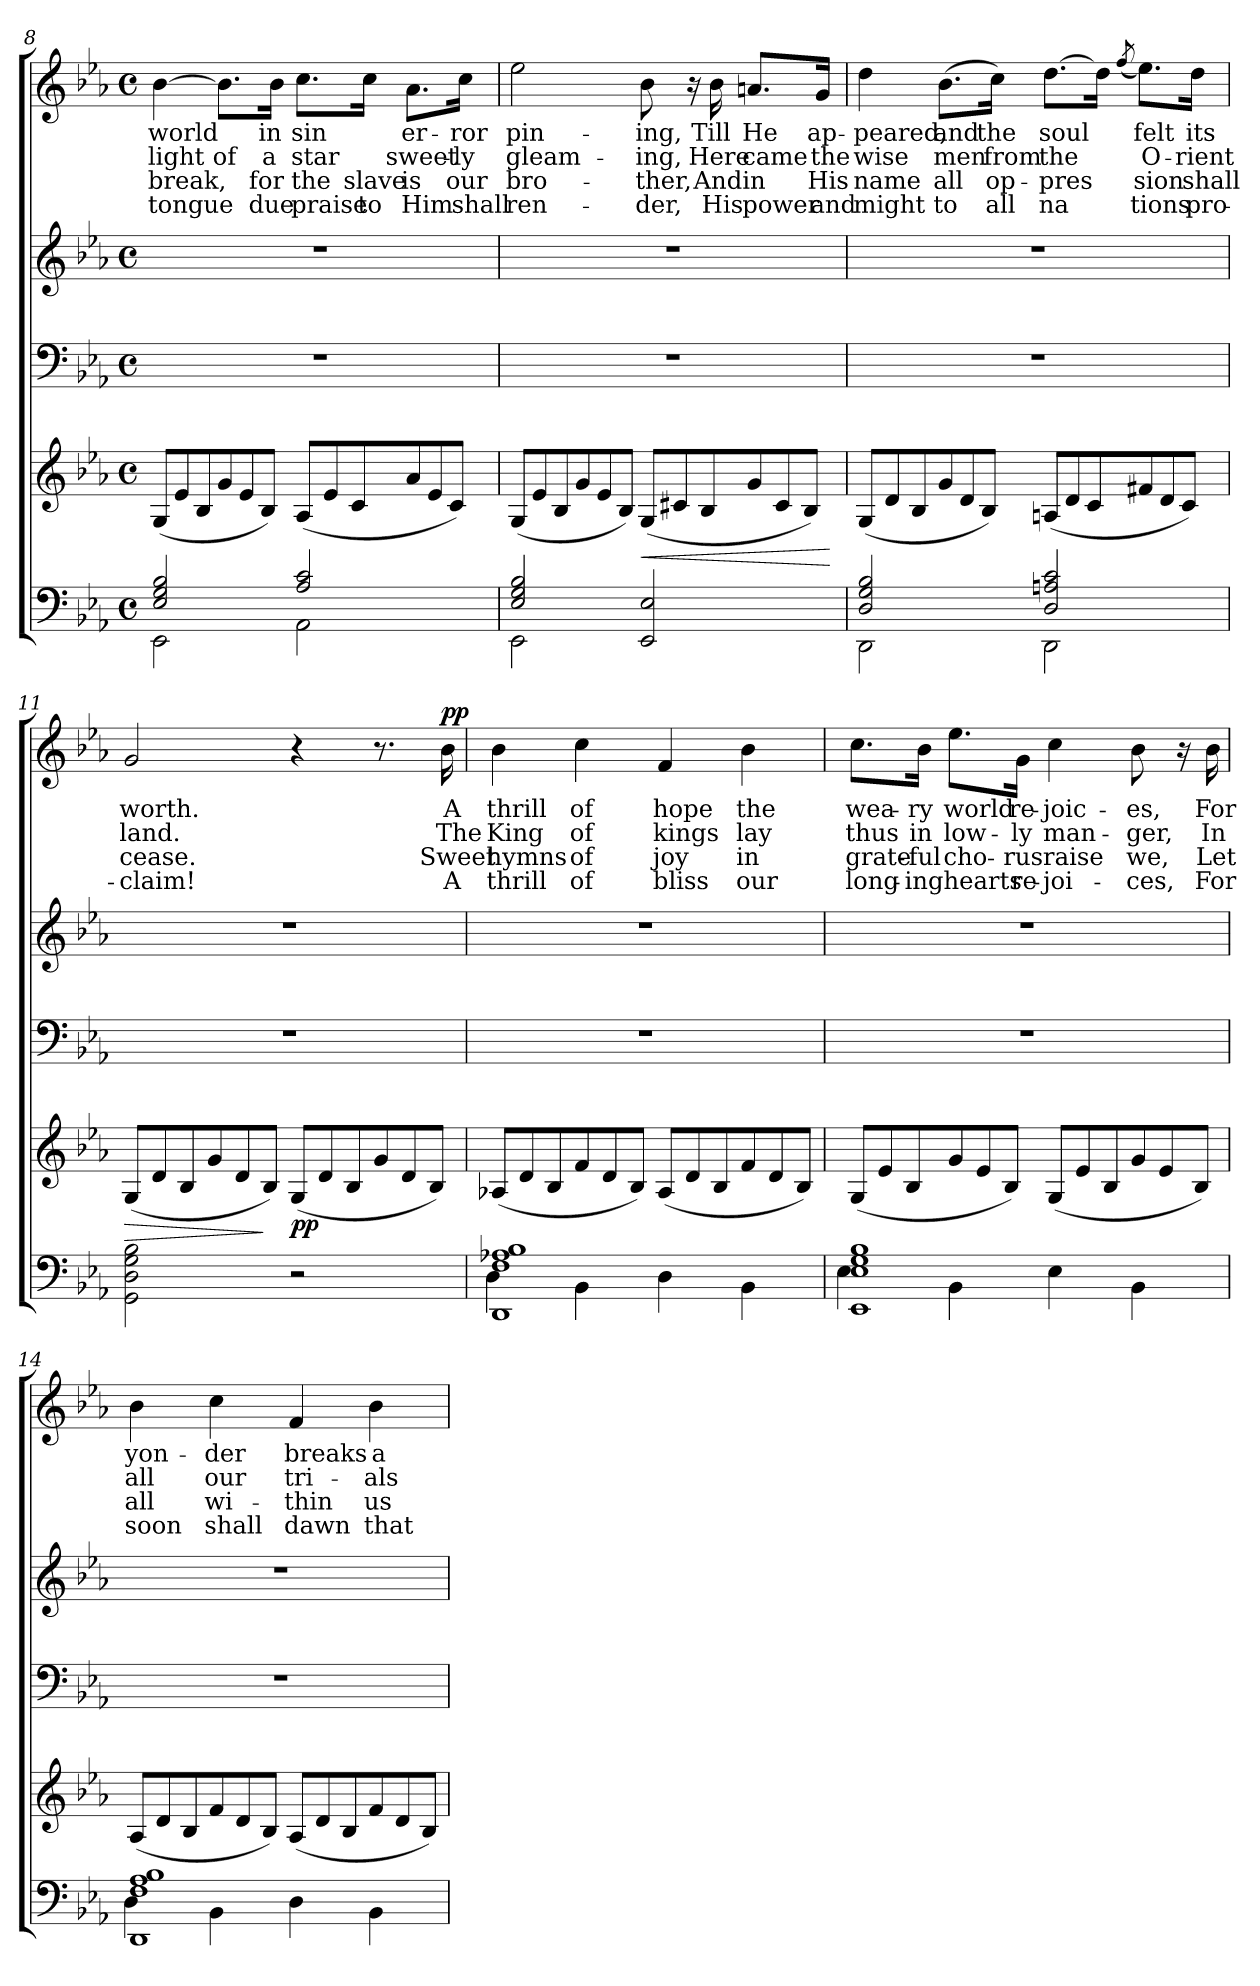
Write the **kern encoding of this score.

**kern	**kern	**dynam	**kern	**kern	**kern	**text	**text	**text	**text	**dynam
*part4	*part4	*part4	*part3	*part2	*part1	*part1	*part1	*part1	*part1	*part1
*staff5	*staff4	*staff4/5	*staff3	*staff2	*staff1	*staff1	*staff1	*staff1	*staff1	*staff1
*clefF4	*clefG2	*	*clefF4	*clefG2	*clefG2	*	*	*	*	*
*k[b-e-a-]	*k[b-e-a-]	*	*k[b-e-a-]	*k[b-e-a-]	*k[b-e-a-]	*	*	*	*	*
*E-:	*E-:	*	*E-:	*E-:	*E-:	*	*	*	*	*
*M4/4	*M4/4	*	*M4/4	*M4/4	*M4/4	*	*	*	*	*
*met(c)	*met(c)	*	*met(c)	*met(c)	*met(c)	*	*	*	*	*
=8	=8	=8	=8	=8	=8	=8	=8	=8	=8	=8
*^	*	*	*	*	*	*	*	*	*	*
*	*	*Xtuplet	*	*	*	*	*	*	*	*	*
!	!	!	!	!	!	!	!LO:LY:b	!LO:LY:b	!LO:LY:b	!LO:LY:b	!
2E-/ 2G/ 2B-/	2EE-\	(<12G/L	.	1r	1r	[4b-\	world	light	break,	tongue	.
.	.	12e-/	.	.	.	.	.	.	.	.	.
.	.	12B-/	.	.	.	.	.	.	.	.	.
!	!	!	!	!	!	!	!	!LO:LY:b	!	!	!
.	.	12g/	.	.	.	8.b-\L]	.	of	.	.	.
.	.	12e-/	.	.	.	.	.	.	.	.	.
.	.	12B-/J)	.	.	.	.	.	.	.	.	.
!	!	!	!	!	!	!	!LO:LY:b	!LO:LY:b	!LO:LY:b	!LO:LY:b	!
.	.	.	.	.	.	16b-\Jk	in	a	for	due	.
!	!	!	!	!	!	!	!LO:LY:b	!LO:LY:b	!LO:LY:b	!LO:LY:b	!
2A-/ 2c/	2AA-\	(<12A-/L	.	.	.	8.cc\L	sin	star	the	praise	.
.	.	12e-/	.	.	.	.	.	.	.	.	.
.	.	12c/	.	.	.	.	.	.	.	.	.
!	!	!	!	!	!	!	!	!	!LO:LY:b	!LO:LY:b	!
.	.	.	.	.	.	16cc\Jk	.	.	slave	to	.
!	!	!	!	!	!	!	!LO:LY:b	!LO:LY:b	!LO:LY:b	!LO:LY:b	!
.	.	12a-/	.	.	.	8.a-\L	er-	sweet-	is	Him	.
.	.	12e-/	.	.	.	.	.	.	.	.	.
.	.	12c/J)	.	.	.	.	.	.	.	.	.
!	!	!	!	!	!	!	!LO:LY:b	!LO:LY:b	!LO:LY:b	!LO:LY:b	!
.	.	.	.	.	.	16cc\Jk	-ror	-ly	our	shall	.
!!LO:PB:g=z
=9	=9	=9	=9	=9	=9	=9	=9	=9	=9	=9	=9
!	!	!	!	!	!	!	!LO:LY:b	!LO:LY:b	!LO:LY:b	!LO:LY:b	!
2E-/ 2G/ 2B-/	2EE-\	(<12G/L	.	1r	1r	2ee-\	pin-	gleam-	bro-	ren-	.
.	.	12e-/	.	.	.	.	.	.	.	.	.
.	.	12B-/	.	.	.	.	.	.	.	.	.
.	.	12g/	.	.	.	.	.	.	.	.	.
.	.	12e-/	.	.	.	.	.	.	.	.	.
.	.	12B-/J)	.	.	.	.	.	.	.	.	.
!	!	!	!LO:HP:b	!	!	!	!LO:LY:b	!LO:LY:b	!LO:LY:b	!LO:LY:b	!
2EE-/ 2E-/	2ryy	(<12G/L	<	.	.	8b-\	-ing,	-ing,	-ther,	-der,	.
.	.	12c#X/	.	.	.	.	.	.	.	.	.
.	.	.	.	.	.	16r	.	.	.	.	.
.	.	12B-/	.	.	.	.	.	.	.	.	.
!	!	!	!	!	!	!	!LO:LY:b	!LO:LY:b	!LO:LY:b	!LO:LY:b	!
.	.	.	.	.	.	16b-\	Till	Here	And	His	.
!	!	!	!	!	!	!	!LO:LY:b	!LO:LY:b	!LO:LY:b	!LO:LY:b	!
.	.	12g/	.	.	.	8.an/L	He	came	in	power	.
.	.	12c#/	.	.	.	.	.	.	.	.	.
.	.	12B-/J)	.	.	.	.	.	.	.	.	.
!	!	!	!	!	!	!	!LO:LY:b	!LO:LY:b	!LO:LY:b	!LO:LY:b	!
.	.	.	.	.	.	16g/Jk	ap-	the	His	and	.
*v	*v	*	*	*	*	*	*	*	*	*	*
.	.	[	.	.	.	.	.	.	.	.
=10	=10	=10	=10	=10	=10	=10	=10	=10	=10	=10
*^	*	*	*	*	*	*	*	*	*	*
!	!	!	!	!	!	!	!LO:LY:b	!LO:LY:b	!LO:LY:b	!LO:LY:b	!
2D/ 2G/ 2B-/	2DD\	(<12G/L	.	1r	1r	4dd\	-peared,	wise	name	might	.
.	.	12d/	.	.	.	.	.	.	.	.	.
.	.	12B-/	.	.	.	.	.	.	.	.	.
!	!	!	!	!	!	!	!LO:LY:b	!LO:LY:b	!LO:LY:b	!LO:LY:b	!
.	.	12g/	.	.	.	(>8.b-\L	and	men	all	to	.
.	.	12d/	.	.	.	.	.	.	.	.	.
.	.	12B-/J)	.	.	.	.	.	.	.	.	.
!	!	!	!	!	!	!	!LO:LY:b	!LO:LY:b	!LO:LY:b	!LO:LY:b	!
.	.	.	.	.	.	16cc\Jk)	the	from	op-	all	.
!	!	!	!	!	!	!	!LO:LY:b	!LO:LY:b	!LO:LY:b	!LO:LY:b	!
2D/ 2An/ 2c/	2DD\	(<12An/L	.	.	.	[8.dd\L	soul	the	-pres	na	.
.	.	12d/	.	.	.	.	.	.	.	.	.
.	.	12c/	.	.	.	.	.	.	.	.	.
.	.	.	.	.	.	16dd\Jk]	.	.	.	.	.
.	.	.	.	.	.	(<8qff/	.	.	.	.	.
!	!	!	!	!	!	!	!LO:LY:b	!LO:LY:b	!LO:LY:b	!LO:LY:b	!
.	.	12f#X/	.	.	.	8.ee-\L)	felt	O-	sion	tions	.
.	.	12d/	.	.	.	.	.	.	.	.	.
.	.	12c/J)	.	.	.	.	.	.	.	.	.
!	!	!	!	!	!	!	!LO:LY:b	!LO:LY:b	!LO:LY:b	!LO:LY:b	!
.	.	.	.	.	.	16dd\Jk	its	-rient	shall	pro-	.
*v	*v	*	*	*	*	*	*	*	*	*	*
!!LO:LB:g=z
=11	=11	=11	=11	=11	=11	=11	=11	=11	=11	=11
!	!	!LO:HP:b	!	!	!	!LO:LY:b	!LO:LY:b	!LO:LY:b	!LO:LY:b	!
2GG\ 2D\ 2G\ 2B-\	(<12G/L	>	1r	1r	2g/	worth.	land.	cease.	-claim!	.
.	12d/	.	.	.	.	.	.	.	.	.
.	12B-/	.	.	.	.	.	.	.	.	.
.	12g/	.	.	.	.	.	.	.	.	.
.	12d/	.	.	.	.	.	.	.	.	.
.	12B-/J)	]	.	.	.	.	.	.	.	.
!	!	!LO:DY:b	!	!	!	!	!	!	!	!
2r	(<12G/L	pp	.	.	4r	.	.	.	.	.
.	12d/	.	.	.	.	.	.	.	.	.
.	12B-/	.	.	.	.	.	.	.	.	.
.	12g/	.	.	.	8.r	.	.	.	.	.
.	12d/	.	.	.	.	.	.	.	.	.
.	12B-/J)	.	.	.	.	.	.	.	.	.
!	!	!	!	!	!	!LO:LY:b	!LO:LY:b	!LO:LY:b	!LO:LY:b	!LO:DY:a
.	.	.	.	.	16b-\	A	The	Sweet	A	pp
=12	=12	=12	=12	=12	=12	=12	=12	=12	=12	=12
*^	*	*	*	*	*	*	*	*	*	*
!	!	!	!	!	!	!	!LO:LY:b	!LO:LY:b	!LO:LY:b	!LO:LY:b	!
1DD 1F 1A-X 1B-	4D\	(<12A-X/L	.	1r	1r	4b-\	thrill	King	hymns	thrill	.
.	.	12d/	.	.	.	.	.	.	.	.	.
.	.	12B-/	.	.	.	.	.	.	.	.	.
!	!	!	!	!	!	!	!LO:LY:b	!LO:LY:b	!LO:LY:b	!LO:LY:b	!
.	4BB-\	12f/	.	.	.	4cc\	of	of	of	of	.
.	.	12d/	.	.	.	.	.	.	.	.	.
.	.	12B-/J)	.	.	.	.	.	.	.	.	.
!	!	!	!	!	!	!	!LO:LY:b	!LO:LY:b	!LO:LY:b	!LO:LY:b	!
.	4D\	(<12A-/L	.	.	.	4f/	hope	kings	joy	bliss	.
.	.	12d/	.	.	.	.	.	.	.	.	.
.	.	12B-/	.	.	.	.	.	.	.	.	.
!	!	!	!	!	!	!	!LO:LY:b	!LO:LY:b	!LO:LY:b	!LO:LY:b	!
.	4BB-\	12f/	.	.	.	4b-\	the	lay	in	our	.
.	.	12d/	.	.	.	.	.	.	.	.	.
.	.	12B-/J)	.	.	.	.	.	.	.	.	.
=13	=13	=13	=13	=13	=13	=13	=13	=13	=13	=13	=13
!	!	!	!	!	!	!	!LO:LY:b	!LO:LY:b	!LO:LY:b	!LO:LY:b	!
1EE- 1E- 1G 1B-	4E-\	(<12G/L	.	1r	1r	8.cc\L	wea-	thus	grate-	long-	.
.	.	12e-/	.	.	.	.	.	.	.	.	.
.	.	12B-/	.	.	.	.	.	.	.	.	.
!	!	!	!	!	!	!	!LO:LY:b	!LO:LY:b	!LO:LY:b	!LO:LY:b	!
.	.	.	.	.	.	16b-\Jk	-ry	in	-ful	-ing	.
!	!	!	!	!	!	!	!LO:LY:b	!LO:LY:b	!LO:LY:b	!LO:LY:b	!
.	4BB-\	12g/	.	.	.	8.ee-\L	world	low-	cho-	hearts	.
.	.	12e-/	.	.	.	.	.	.	.	.	.
.	.	12B-/J)	.	.	.	.	.	.	.	.	.
!	!	!	!	!	!	!	!LO:LY:b	!LO:LY:b	!LO:LY:b	!LO:LY:b	!
.	.	.	.	.	.	16g\Jk	re-	-ly	-rus	re-	.
!	!	!	!	!	!	!	!LO:LY:b	!LO:LY:b	!LO:LY:b	!LO:LY:b	!
.	4E-\	(<12G/L	.	.	.	4cc\	-joic-	man-	raise	-joi-	.
.	.	12e-/	.	.	.	.	.	.	.	.	.
.	.	12B-/	.	.	.	.	.	.	.	.	.
!	!	!	!	!	!	!	!LO:LY:b	!LO:LY:b	!LO:LY:b	!LO:LY:b	!
.	4BB-\	12g/	.	.	.	8b-\	-es,	-ger,	we,	-ces,	.
.	.	12e-/	.	.	.	.	.	.	.	.	.
.	.	.	.	.	.	16r	.	.	.	.	.
.	.	12B-/J)	.	.	.	.	.	.	.	.	.
!	!	!	!	!	!	!	!LO:LY:b	!LO:LY:b	!LO:LY:b	!LO:LY:b	!
.	.	.	.	.	.	16b-\	For	In	Let	For	.
!!LO:LB:g=z
=14	=14	=14	=14	=14	=14	=14	=14	=14	=14	=14	=14
!	!	!	!	!	!	!	!LO:LY:b	!LO:LY:b	!LO:LY:b	!LO:LY:b	!
1DD 1F 1A- 1B-	4D\	(<12A-/L	.	1r	1r	4b-\	yon-	all	all	soon	.
.	.	12d/	.	.	.	.	.	.	.	.	.
.	.	12B-/	.	.	.	.	.	.	.	.	.
!	!	!	!	!	!	!	!LO:LY:b	!LO:LY:b	!LO:LY:b	!LO:LY:b	!
.	4BB-\	12f/	.	.	.	4cc\	-der	our	wi-	shall	.
.	.	12d/	.	.	.	.	.	.	.	.	.
.	.	12B-/J)	.	.	.	.	.	.	.	.	.
!	!	!	!	!	!	!	!LO:LY:b	!LO:LY:b	!LO:LY:b	!LO:LY:b	!
.	4D\	(<12A-/L	.	.	.	4f/	breaks	tri-	-thin	dawn	.
.	.	12d/	.	.	.	.	.	.	.	.	.
.	.	12B-/	.	.	.	.	.	.	.	.	.
!	!	!	!	!	!	!	!LO:LY:b	!LO:LY:b	!LO:LY:b	!LO:LY:b	!
.	4BB-\	12f/	.	.	.	4b-\	a	-als	us	that	.
.	.	12d/	.	.	.	.	.	.	.	.	.
.	.	12B-/J)	.	.	.	.	.	.	.	.	.
*v	*v	*	*	*	*	*	*	*	*	*	*
=	=	=	=	=	=	=	=	=	=	=
*-	*-	*-	*-	*-	*-	*-	*-	*-	*-	*-
